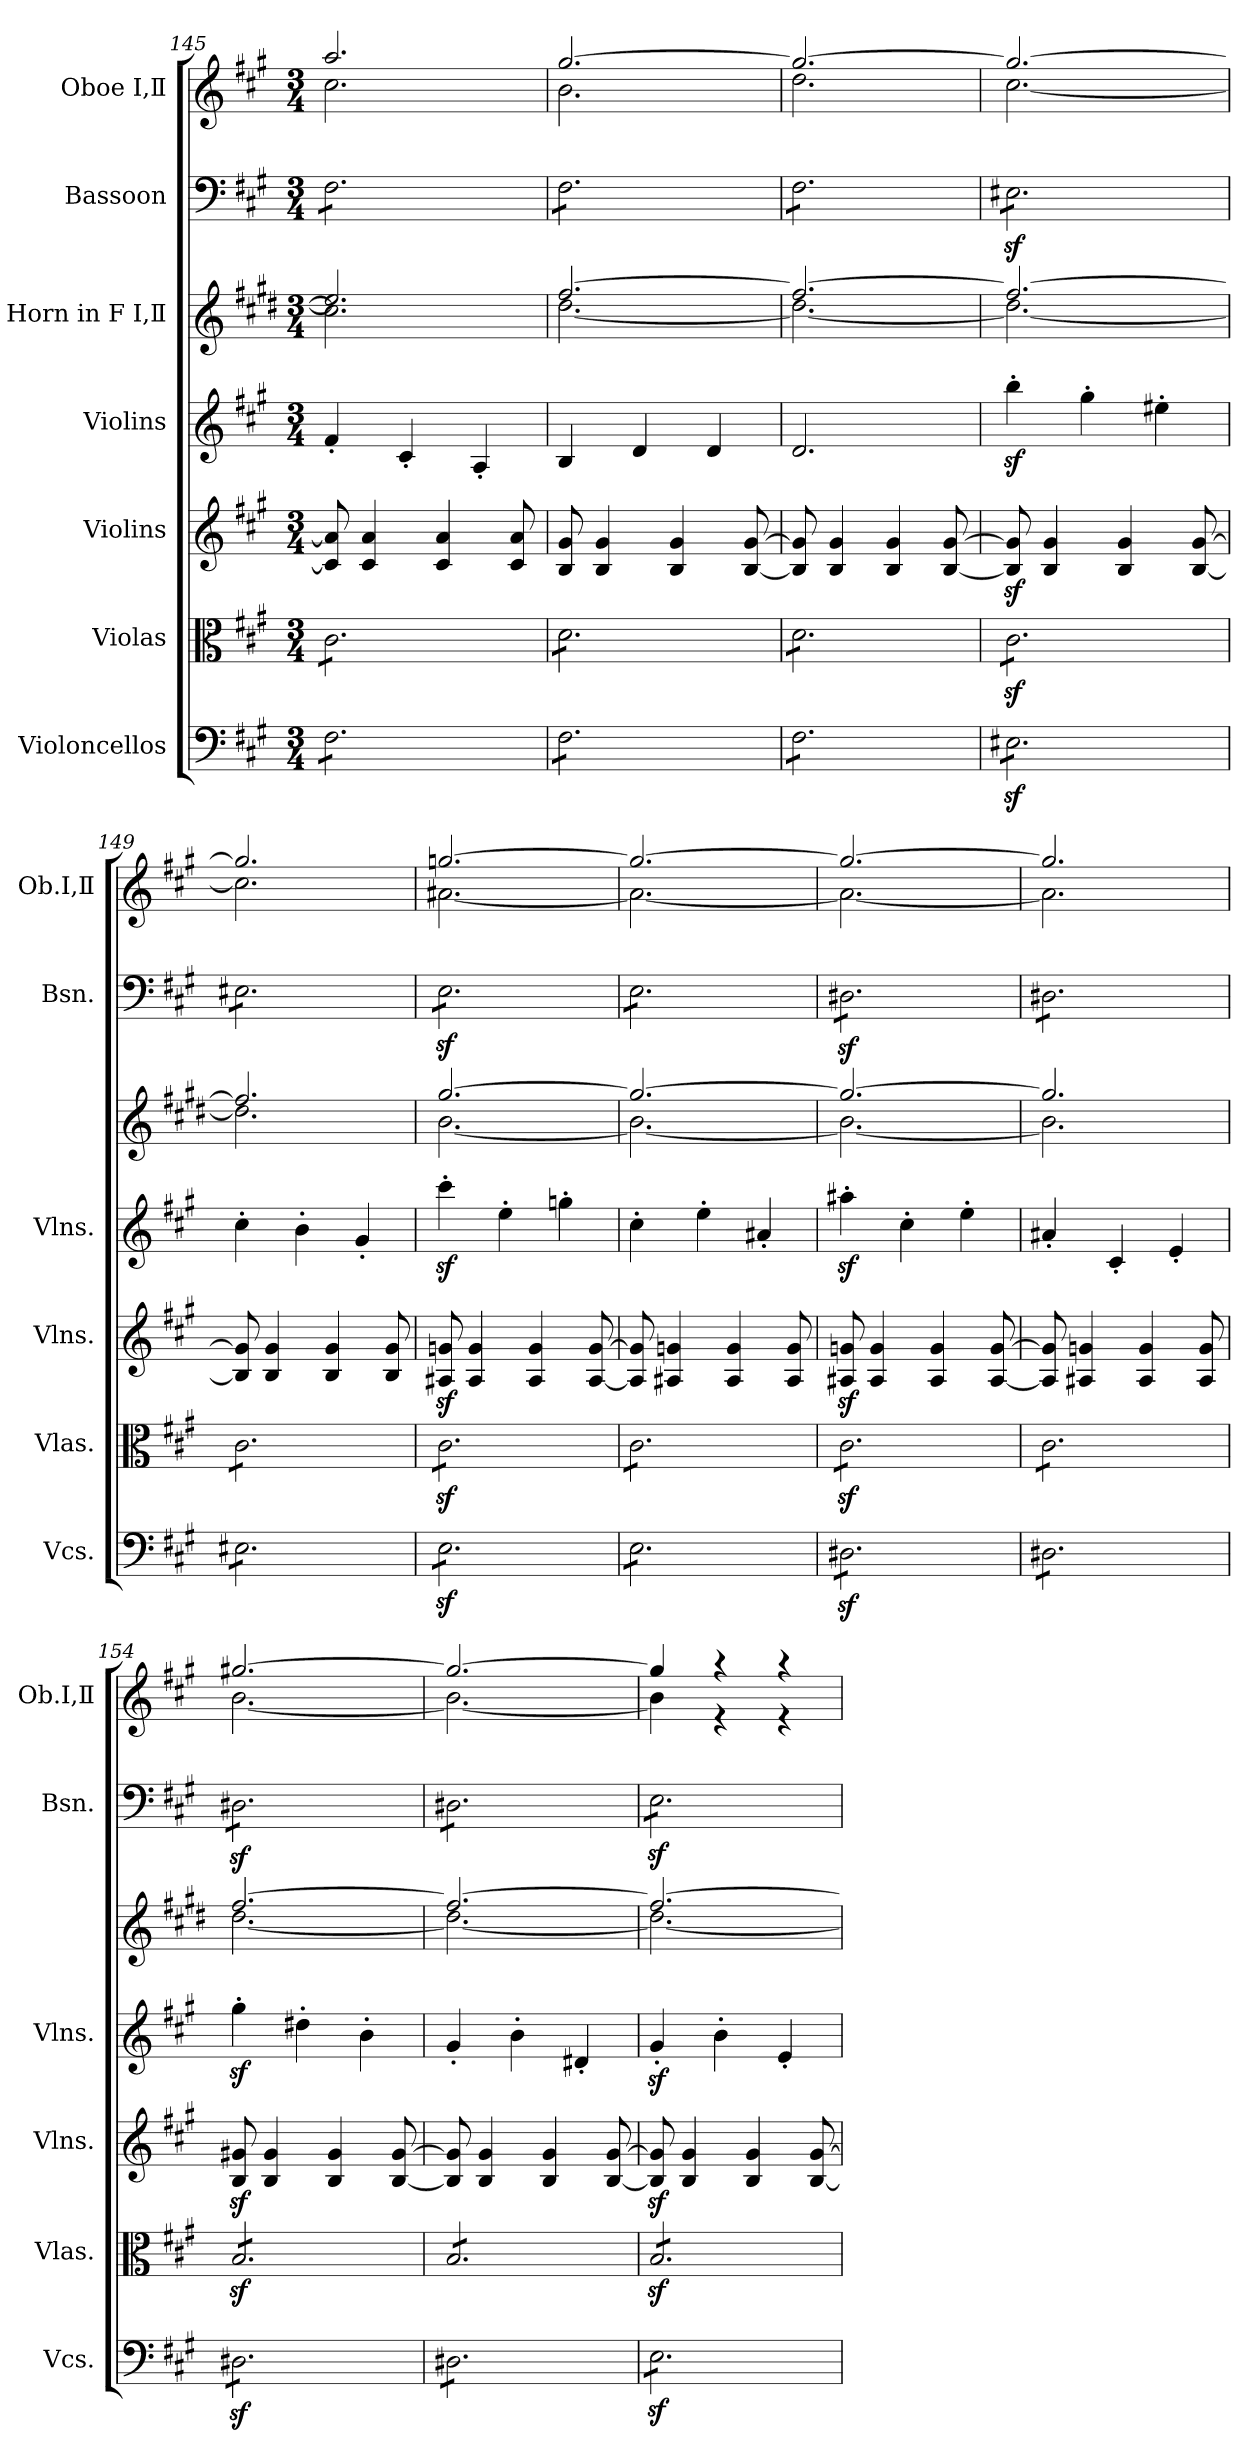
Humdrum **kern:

**kern	**kern	**kern	**kern	**kern	**kern	**kern
*part7	*part6	*part5	*part4	*part3	*part2	*part1
*staff7	*staff6	*staff5	*staff4	*staff3	*staff2	*staff1
*I"Violoncellos	*I"Violas	*I"Violins	*I"Violins	*I"Horn in F  Ⅰ,Ⅱ	*I"Bassoon	*I"Oboe  Ⅰ,Ⅱ
*I'Vcs.	*I'Vlas.	*I'Vlns.	*I'Vlns.	*	*I'Bsn.	*I'Ob.Ⅰ,Ⅱ
*clefF4	*clefC3	*clefG2	*clefG2	*clefG2	*clefF4	*clefG2
*	*	*	*	*ITrd4c7	*	*
*k[f#c#g#]	*k[f#c#g#]	*k[f#c#g#]	*k[f#c#g#]	*k[f#c#g#]	*k[f#c#g#]	*k[f#c#g#]
*M3/4	*M3/4	*M3/4	*M3/4	*M3/4	*M3/4	*M3/4
=145	=145	=145	=145	=145	=145	=145
*	*	*	*	*^	*	*^
*tremolo	*	*	*	*	*	*	*	*
*	*tremolo	*	*	*	*	*	*	*
*	*	*	*	*	*	*tremolo	*	*
8F#\L	8c#\L	8c#/] 8a/]	4f#'/	2.a/]	2.f#\]	8F#\L	2.aa/	2.cc#\
8F#\	8c#\	4c#/ 4a/	.	.	.	8F#\	.	.
8F#\	8c#\	.	4c#'/	.	.	8F#\	.	.
8F#\	8c#\	4c#/ 4a/	.	.	.	8F#\	.	.
8F#\	8c#\	.	4A'/	.	.	8F#\	.	.
8F#\J	8c#\J	8c#/ 8a/	.	.	.	8F#\J	.	.
=146	=146	=146	=146	=146	=146	=146	=146	=146
8F#\L	8d\L	8B/ 8g#/	4B/	[2.b/	[2.g#\	8F#\L	[2.gg#/	2.b\
8F#\	8d\	4B/ 4g#/	.	.	.	8F#\	.	.
8F#\	8d\	.	4d/	.	.	8F#\	.	.
8F#\	8d\	4B/ 4g#/	.	.	.	8F#\	.	.
8F#\	8d\	.	4d/	.	.	8F#\	.	.
8F#\J	8d\J	[8B/ [8g#/	.	.	.	8F#\J	.	.
=147	=147	=147	=147	=147	=147	=147	=147	=147
8F#\L	8d\L	8B/] 8g#/]	2.d/	2.b/_	2.g#\_	8F#\L	2.gg#/_	2.dd\
8F#\	8d\	4B/ 4g#/	.	.	.	8F#\	.	.
8F#\	8d\	.	.	.	.	8F#\	.	.
8F#\	8d\	4B/ 4g#/	.	.	.	8F#\	.	.
8F#\	8d\	.	.	.	.	8F#\	.	.
8F#\J	8d\J	[8B/ [8g#/	.	.	.	8F#\J	.	.
=148	=148	=148	=148	=148	=148	=148	=148	=148
8E#Xz<\L	8c#z<\L	8B/]z< 8g#/]z<	4bbz<'\	2.b/_	2.g#\_	8E#Xz<\L	2.gg#/_	[2.cc#\
8E#Xz<\	8c#z<\	4B/ 4g#/	.	.	.	8E#Xz<\	.	.
8E#Xz<\	8c#z<\	.	4gg#'\	.	.	8E#Xz<\	.	.
8E#Xz<\	8c#z<\	4B/ 4g#/	.	.	.	8E#Xz<\	.	.
8E#Xz<\	8c#z<\	.	4ee#X'\	.	.	8E#Xz<\	.	.
8E#Xz<\J	8c#z<\J	[8B/ [8g#/	.	.	.	8E#Xz<\J	.	.
!!LO:PB:g=z	!!
=149	=149	=149	=149	=149	=149	=149	=149	=149
8E#X\L	8c#\L	8B/] 8g#/]	4cc#'\	2.b/]	2.g#\]	8E#X\L	2.gg#/]	2.cc#\]
8E#X\	8c#\	4B/ 4g#/	.	.	.	8E#X\	.	.
8E#X\	8c#\	.	4b'\	.	.	8E#X\	.	.
8E#X\	8c#\	4B/ 4g#/	.	.	.	8E#X\	.	.
8E#X\	8c#\	.	4g#'/	.	.	8E#X\	.	.
8E#X\J	8c#\J	8B/ 8g#/	.	.	.	8E#X\J	.	.
=150	=150	=150	=150	=150	=150	=150	=150	=150
8Ez<\L	8c#z<\L	8A#X/z< 8gn/z<	4ccc#z<'\	[2.cc#/	[2.e\	8Ez<\L	[2.ggn/	[2.a#X\
8Ez<\	8c#z<\	4A#/ 4g/	.	.	.	8Ez<\	.	.
8Ez<\	8c#z<\	.	4ee'\	.	.	8Ez<\	.	.
8Ez<\	8c#z<\	4A#/ 4g/	.	.	.	8Ez<\	.	.
8Ez<\	8c#z<\	.	4ggn'\	.	.	8Ez<\	.	.
8Ez<\J	8c#z<\J	[8A#/ [8g/	.	.	.	8Ez<\J	.	.
=151	=151	=151	=151	=151	=151	=151	=151	=151
8E\L	8c#\L	8A#/] 8g/]	4cc#'\	2.cc#/_	2.e\_	8E\L	2.gg/_	2.a#\_
8E\	8c#\	4A#X/ 4gn/	.	.	.	8E\	.	.
8E\	8c#\	.	4ee'\	.	.	8E\	.	.
8E\	8c#\	4A#/ 4g/	.	.	.	8E\	.	.
8E\	8c#\	.	4a#X'/	.	.	8E\	.	.
8E\J	8c#\J	8A#/ 8g/	.	.	.	8E\J	.	.
=152	=152	=152	=152	=152	=152	=152	=152	=152
8D#Xz<\L	8c#z<\L	8A#X/z< 8gn/z<	4aa#Xz<'\	2.cc#/_	2.e\_	8D#Xz<\L	2.gg/_	2.a#\_
8D#Xz<\	8c#z<\	4A#/ 4g/	.	.	.	8D#Xz<\	.	.
8D#Xz<\	8c#z<\	.	4cc#'\	.	.	8D#Xz<\	.	.
8D#Xz<\	8c#z<\	4A#/ 4g/	.	.	.	8D#Xz<\	.	.
8D#Xz<\	8c#z<\	.	4ee'\	.	.	8D#Xz<\	.	.
8D#Xz<\J	8c#z<\J	[8A#/ [8g/	.	.	.	8D#Xz<\J	.	.
=153	=153	=153	=153	=153	=153	=153	=153	=153
8D#X\L	8c#\L	8A#/] 8g/]	4a#X'/	2.cc#/]	2.e\]	8D#X\L	2.gg/]	2.a#\]
8D#X\	8c#\	4A#X/ 4gn/	.	.	.	8D#X\	.	.
8D#X\	8c#\	.	4c#'/	.	.	8D#X\	.	.
8D#X\	8c#\	4A#/ 4g/	.	.	.	8D#X\	.	.
8D#X\	8c#\	.	4e'/	.	.	8D#X\	.	.
8D#X\J	8c#\J	8A#/ 8g/	.	.	.	8D#X\J	.	.
=154	=154	=154	=154	=154	=154	=154	=154	=154
8D#Xz<\L	8Bz</L	8B/z< 8g#X/z<	4gg#z<'\	[2.b/	[2.g#\	8D#Xz<\L	[2.gg#X/	[2.b\
8D#Xz<\	8Bz</	4B/ 4g#/	.	.	.	8D#Xz<\	.	.
8D#Xz<\	8Bz</	.	4dd#X'\	.	.	8D#Xz<\	.	.
8D#Xz<\	8Bz</	4B/ 4g#/	.	.	.	8D#Xz<\	.	.
8D#Xz<\	8Bz</	.	4b'\	.	.	8D#Xz<\	.	.
8D#Xz<\J	8Bz</J	[8B/ [8g#/	.	.	.	8D#Xz<\J	.	.
=155	=155	=155	=155	=155	=155	=155	=155	=155
8D#X\L	8B/L	8B/] 8g#/]	4g#'/	2.b/_	2.g#\_	8D#X\L	2.gg#/_	2.b\_
8D#X\	8B/	4B/ 4g#/	.	.	.	8D#X\	.	.
8D#X\	8B/	.	4b'\	.	.	8D#X\	.	.
8D#X\	8B/	4B/ 4g#/	.	.	.	8D#X\	.	.
8D#X\	8B/	.	4d#X'/	.	.	8D#X\	.	.
8D#X\J	8B/J	[8B/ [8g#/	.	.	.	8D#X\J	.	.
=156	=156	=156	=156	=156	=156	=156	=156	=156
8Ez<\L	8Bz</L	8B/]z< 8g#/]z<	4g#z<'/	2.b/_	2.g#\_	8Ez<\L	4gg#/]	4b\]
8Ez<\	8Bz</	4B/ 4g#/	.	.	.	8Ez<\	.	.
8Ez<\	8Bz</	.	4b'\	.	.	8Ez<\	4r	4r
8Ez<\	8Bz</	4B/ 4g#/	.	.	.	8Ez<\	.	.
8Ez<\	8Bz</	.	4e'/	.	.	8Ez<\	4r	4r
8Ez<\J	8Bz</J	[8B/ [8g#/	.	.	.	8Ez<\J	.	.
*	*	*	*	*	*	*Xtremolo	*	*
*	*Xtremolo	*	*	*	*	*	*	*
*Xtremolo	*	*	*	*	*	*	*	*
*	*	*	*	*v	*v	*	*v	*v
=	=	=	=	=	=	=
*-	*-	*-	*-	*-	*-	*-
